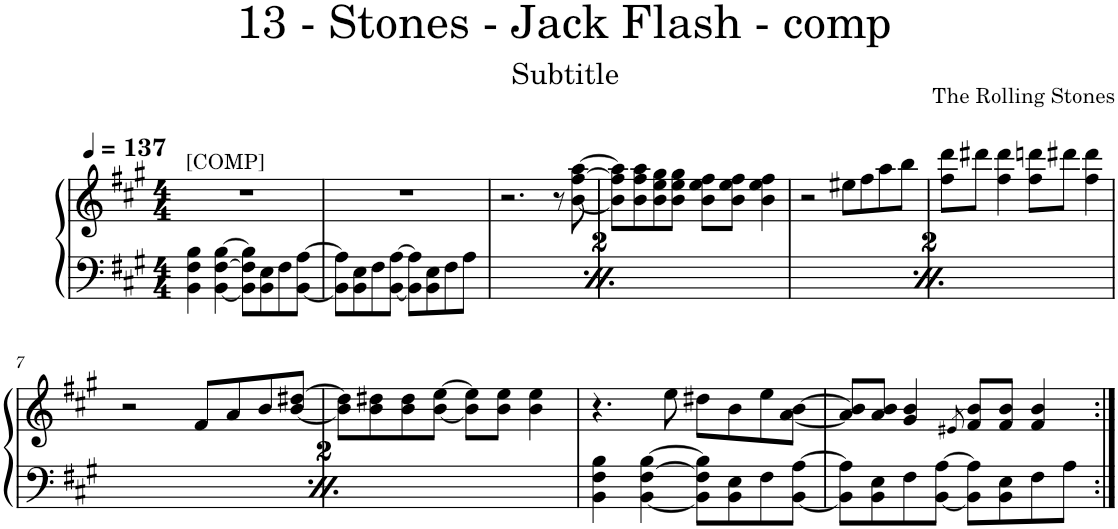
**kern	**kern
*part1	*part1
*staff2	*staff1
*I"Piano	*
*I'Pno.	*
*clefF4	*clefG2
*k[f#c#g#]	*k[f#c#g#]
*M4/4	*M4/4
*MM137	*MM137
=1	=1
!	!LO:TX:a:t=[COMP]
4BB\ 4F#\ 4B\	1r
[4BB\ [4F#\ [4B\	.
8BB\] 8F#\] 8B\]L	.
8BB\ 8E\	.
8F#\	.
[8BB\ [8A\J	.
=2	=2
8BB\] 8A\]L	1r
8BB\ 8E\	.
8F#\	.
[8BB\ [8A\J	.
8BB\] 8A\]L	.
8BB\ 8E\	.
8F#\	.
8A\J	.
=3	=3
4BB\ 4F#\ 4B\	2.r
[4BB\ [4F#\ [4B\	.
8BB\] 8F#\] 8B\]L	.
8BB\ 8E\	.
8F#\	8r
[8BB\ [8A\J	[8b\ [8ff#\ [8aa\
=4	=4
8BB\] 8A\]L	8b\] 8ff#\] 8aa\]L
8BB\ 8E\	8b\ 8ff#\ 8aa\
8F#\	8b\ 8ee\ 8gg#\
[8BB\ [8A\J	8b\ 8ee\ 8gg#\J
8BB\] 8A\]L	8b\ 8ee\ 8ff#\L
8BB\ 8E\	8b\ 8ee\ 8ff#\J
8F#\	4b\ 4ee\ 4ff#\
8A\J	.
=5	=5
4BB\ 4F#\ 4B\	2r
[4BB\ [4F#\ [4B\	.
8BB\] 8F#\] 8B\]L	8ee#X\L
8BB\ 8E\	8ff#\
8F#\	8aa\
[8BB\ [8A\J	8bb\J
=6	=6
8BB\] 8A\]L	8ff#\ 8ddd\L
8BB\ 8E\	8ddd#X\J
8F#\	4ff#\ 4ddd#\
[8BB\ [8A\J	.
8BB\] 8A\]L	8ff#\ 8dddn\L
8BB\ 8E\	8ddd#X\J
8F#\	4ff#\ 4ddd#\
8A\J	.
!!LO:LB:g=z
=7	=7
4BB\ 4F#\ 4B\	2r
[4BB\ [4F#\ [4B\	.
8BB\] 8F#\] 8B\]L	8f#/L
8BB\ 8E\	8a/
8F#\	8b/
[8BB\ [8A\J	[8b/ [8dd#X/J
=8	=8
8BB\] 8A\]L	8b\] 8dd#\]L
8BB\ 8E\	8b\ 8dd#X\
8F#\	8b\ 8dd#\
[8BB\ [8A\J	[8b\ [8ee\J
8BB\] 8A\]L	8b\] 8ee\]L
8BB\ 8E\	8b\ 8ee\J
8F#\	4b\ 4ee\
8A\J	.
=9	=9
4BB\ 4F#\ 4B\	4.r
[4BB\ [4F#\ [4B\	.
.	8ee\
8BB\] 8F#\] 8B\]L	8dd#X\L
8BB\ 8E\	8b\
8F#\	8ee\
[8BB\ [8A\J	[8a\ [8b\J
=10	=10
8BB\] 8A\]L	8a/] 8b/]L
8BB\ 8E\	8a/ 8b/J
8F#\	4g#/ 4b/
[8BB\ [8A\J	.
.	8qe#X/
8BB\] 8A\]L	8f#/ 8b/L
8BB\ 8E\	8f#/ 8b/J
8F#\	4f#/ 4b/
8A\J	.
=:|!	=:|!
*-	*-
